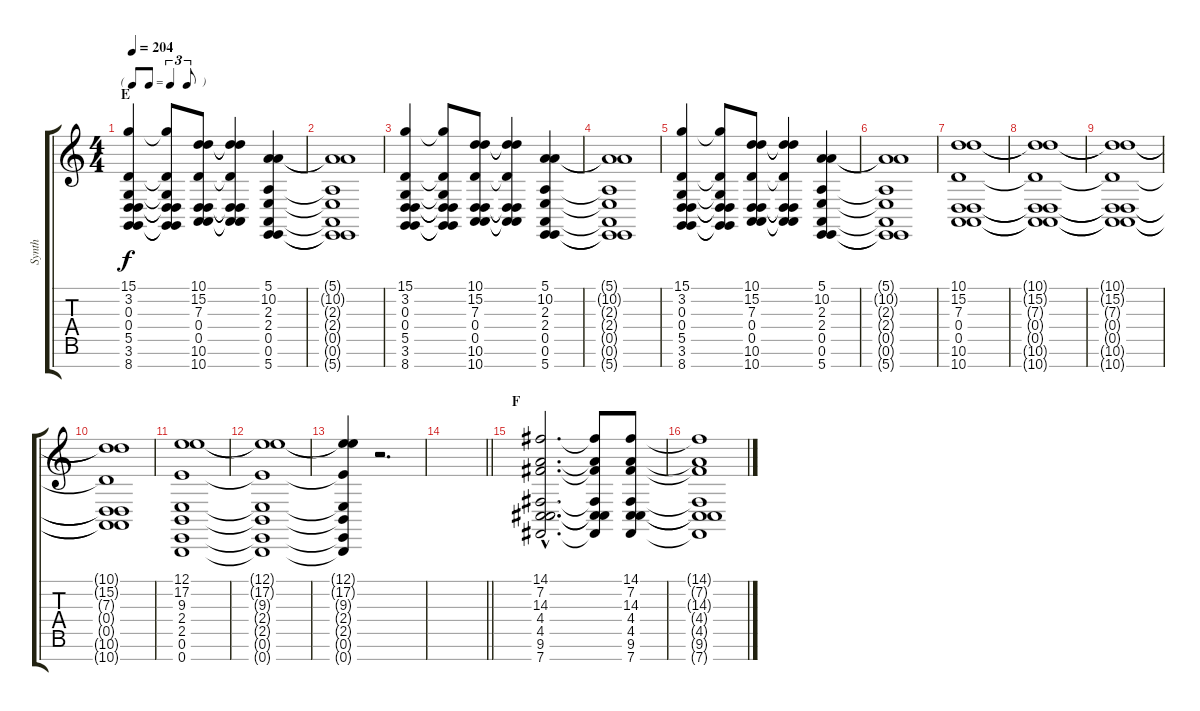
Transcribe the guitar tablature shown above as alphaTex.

\track ("Synth" "Synth") {instrument lead2sawtooth}
\staff {score tabs}
\tuning (E4 B3 G3 D3 A2 E2 B1) {hide}
\ts (4 4)
\tf triplet8th
\section ("" "E")
\tempo 204
\clef g2
\ks c
(15.1 3.2 0.3 0.4 5.5 3.6 8.7).4{dy f} (15.1{t} 3.2{t} 0.3{t} 0.4{t} 5.5{t} 3.6{t} 8.7{t}).8 (10.1 15.2 7.3 0.4 0.5 10.6 10.7).8 (10.1{t} 15.2{t} 7.3{t} 0.4{t} 0.5{t} 10.6{t} 10.7{t}).4 (5.1 10.2 2.3 2.4 0.5 0.6 5.7).4 |
(5.1{t} 10.2{t} 2.3{t} 2.4{t} 0.5{t} 0.6{t} 5.7{t}).1 |
(15.1 3.2 0.3 0.4 5.5 3.6 8.7).4 (15.1{t} 3.2{t} 0.3{t} 0.4{t} 5.5{t} 3.6{t} 8.7{t}).8 (10.1 15.2 7.3 0.4 0.5 10.6 10.7).8 (10.1{t} 15.2{t} 7.3{t} 0.4{t} 0.5{t} 10.6{t} 10.7{t}).4 (5.1 10.2 2.3 2.4 0.5 0.6 5.7).4 |
(5.1{t} 10.2{t} 2.3{t} 2.4{t} 0.5{t} 0.6{t} 5.7{t}).1 |
(15.1 3.2 0.3 0.4 5.5 3.6 8.7).4 (15.1{t} 3.2{t} 0.3{t} 0.4{t} 5.5{t} 3.6{t} 8.7{t}).8 (10.1 15.2 7.3 0.4 0.5 10.6 10.7).8 (10.1{t} 15.2{t} 7.3{t} 0.4{t} 0.5{t} 10.6{t} 10.7{t}).4 (5.1 10.2 2.3 2.4 0.5 0.6 5.7).4 |
(5.1{t} 10.2{t} 2.3{t} 2.4{t} 0.5{t} 0.6{t} 5.7{t}).1 |
(10.1 15.2 7.3 0.4 0.5 10.6 10.7).1 |
(10.1{t} 15.2{t} 7.3{t} 0.4{t} 0.5{t} 10.6{t} 10.7{t}).1 |
(10.1{t} 15.2{t} 7.3{t} 0.4{t} 0.5{t} 10.6{t} 10.7{t}).1 |
(10.1{t} 15.2{t} 7.3{t} 0.4{t} 0.5{t} 10.6{t} 10.7{t}).1 |
(12.1 17.2 9.3 2.4 2.5 0.6 0.7).1 |
(12.1{t} 17.2{t} 9.3{t} 2.4{t} 2.5{t} 0.6{t} 0.7{t}).1 |
(12.1{t} 17.2{t} 9.3{t} 2.4{t} 2.5{t} 0.6{t} 0.7{t}).4 r.2{d} |
\barLineRight lightlight
|
\section ("" "F")
(14.1{hac} 7.2{hac} 14.3{hac} 4.4{hac} 4.5{hac} 9.6{hac} 7.7{hac}).2{d} (14.1{t} 7.2{t} 14.3{t} 4.4{t} 4.5{t} 9.6{t} 7.7{t}).8 (14.1 7.2 14.3 4.4 4.5 9.6 7.7).8 |
(14.1{t} 7.2{t} 14.3{t} 4.4{t} 4.5{t} 9.6{t} 7.7{t}).1
